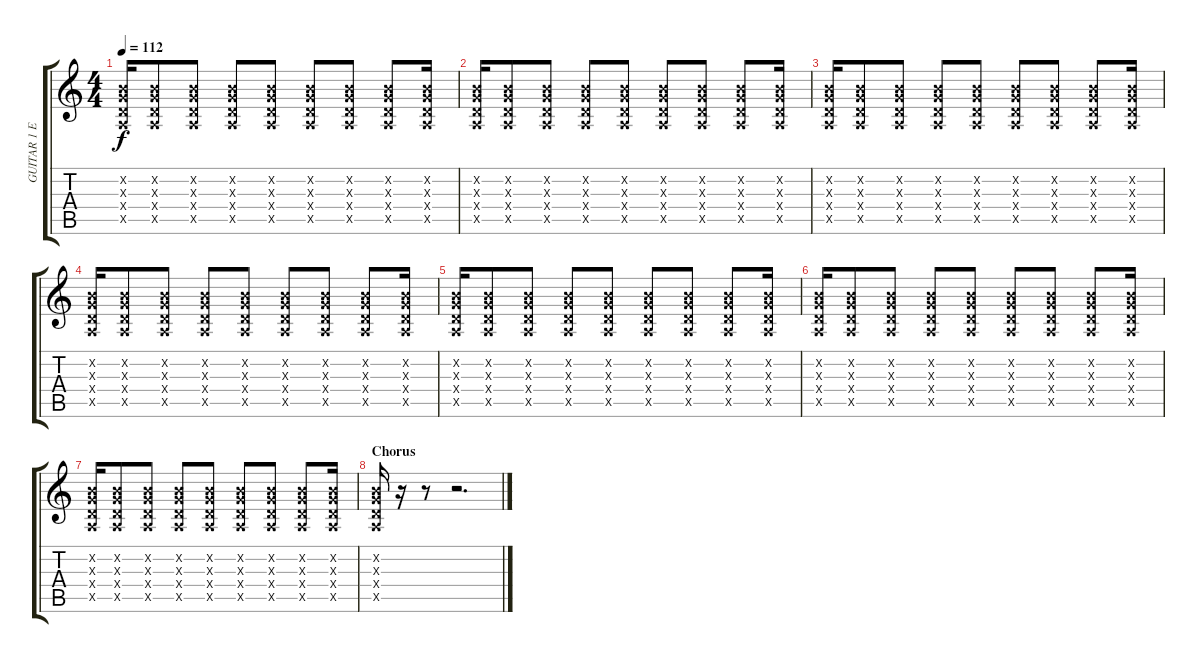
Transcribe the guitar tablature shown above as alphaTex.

\track ("GUITAR 1 ECHO" "GUITAR 1 E") {instrument distortionguitar}
\staff {score tabs}
\tuning (E4 B3 G3 D3 A2 E2) {hide}
\ts (4 4)
\tempo 112
\clef g2
\ks c
(0.2{x} 0.3{x} 0.4{x} 0.5{x}).16{dy f} (0.2{x} 0.3{x} 0.4{x} 0.5{x}).8 (0.2{x} 0.3{x} 0.4{x} 0.5{x}).8 (0.2{x} 0.3{x} 0.4{x} 0.5{x}).8 (0.2{x} 0.3{x} 0.4{x} 0.5{x}).8 (0.2{x} 0.3{x} 0.4{x} 0.5{x}).8 (0.2{x} 0.3{x} 0.4{x} 0.5{x}).8 (0.2{x} 0.3{x} 0.4{x} 0.5{x}).8 (0.2{x} 0.3{x} 0.4{x} 0.5{x}).16 |
(0.2{x} 0.3{x} 0.4{x} 0.5{x}).16 (0.2{x} 0.3{x} 0.4{x} 0.5{x}).8 (0.2{x} 0.3{x} 0.4{x} 0.5{x}).8 (0.2{x} 0.3{x} 0.4{x} 0.5{x}).8 (0.2{x} 0.3{x} 0.4{x} 0.5{x}).8 (0.2{x} 0.3{x} 0.4{x} 0.5{x}).8 (0.2{x} 0.3{x} 0.4{x} 0.5{x}).8 (0.2{x} 0.3{x} 0.4{x} 0.5{x}).8 (0.2{x} 0.3{x} 0.4{x} 0.5{x}).16 |
(0.2{x} 0.3{x} 0.4{x} 0.5{x}).16 (0.2{x} 0.3{x} 0.4{x} 0.5{x}).8 (0.2{x} 0.3{x} 0.4{x} 0.5{x}).8 (0.2{x} 0.3{x} 0.4{x} 0.5{x}).8 (0.2{x} 0.3{x} 0.4{x} 0.5{x}).8 (0.2{x} 0.3{x} 0.4{x} 0.5{x}).8 (0.2{x} 0.3{x} 0.4{x} 0.5{x}).8 (0.2{x} 0.3{x} 0.4{x} 0.5{x}).8 (0.2{x} 0.3{x} 0.4{x} 0.5{x}).16 |
(0.2{x} 0.3{x} 0.4{x} 0.5{x}).16 (0.2{x} 0.3{x} 0.4{x} 0.5{x}).8 (0.2{x} 0.3{x} 0.4{x} 0.5{x}).8 (0.2{x} 0.3{x} 0.4{x} 0.5{x}).8 (0.2{x} 0.3{x} 0.4{x} 0.5{x}).8 (0.2{x} 0.3{x} 0.4{x} 0.5{x}).8 (0.2{x} 0.3{x} 0.4{x} 0.5{x}).8 (0.2{x} 0.3{x} 0.4{x} 0.5{x}).8 (0.2{x} 0.3{x} 0.4{x} 0.5{x}).16 |
(0.2{x} 0.3{x} 0.4{x} 0.5{x}).16 (0.2{x} 0.3{x} 0.4{x} 0.5{x}).8 (0.2{x} 0.3{x} 0.4{x} 0.5{x}).8 (0.2{x} 0.3{x} 0.4{x} 0.5{x}).8 (0.2{x} 0.3{x} 0.4{x} 0.5{x}).8 (0.2{x} 0.3{x} 0.4{x} 0.5{x}).8 (0.2{x} 0.3{x} 0.4{x} 0.5{x}).8 (0.2{x} 0.3{x} 0.4{x} 0.5{x}).8 (0.2{x} 0.3{x} 0.4{x} 0.5{x}).16 |
(0.2{x} 0.3{x} 0.4{x} 0.5{x}).16 (0.2{x} 0.3{x} 0.4{x} 0.5{x}).8 (0.2{x} 0.3{x} 0.4{x} 0.5{x}).8 (0.2{x} 0.3{x} 0.4{x} 0.5{x}).8 (0.2{x} 0.3{x} 0.4{x} 0.5{x}).8 (0.2{x} 0.3{x} 0.4{x} 0.5{x}).8 (0.2{x} 0.3{x} 0.4{x} 0.5{x}).8 (0.2{x} 0.3{x} 0.4{x} 0.5{x}).8 (0.2{x} 0.3{x} 0.4{x} 0.5{x}).16 |
(0.2{x} 0.3{x} 0.4{x} 0.5{x}).16 (0.2{x} 0.3{x} 0.4{x} 0.5{x}).8 (0.2{x} 0.3{x} 0.4{x} 0.5{x}).8 (0.2{x} 0.3{x} 0.4{x} 0.5{x}).8 (0.2{x} 0.3{x} 0.4{x} 0.5{x}).8 (0.2{x} 0.3{x} 0.4{x} 0.5{x}).8 (0.2{x} 0.3{x} 0.4{x} 0.5{x}).8 (0.2{x} 0.3{x} 0.4{x} 0.5{x}).8 (0.2{x} 0.3{x} 0.4{x} 0.5{x}).16 |
\section ("" "Chorus")
(0.2{x} 0.3{x} 0.4{x} 0.5{x}).16 r.16 r.8 r.2{d}
